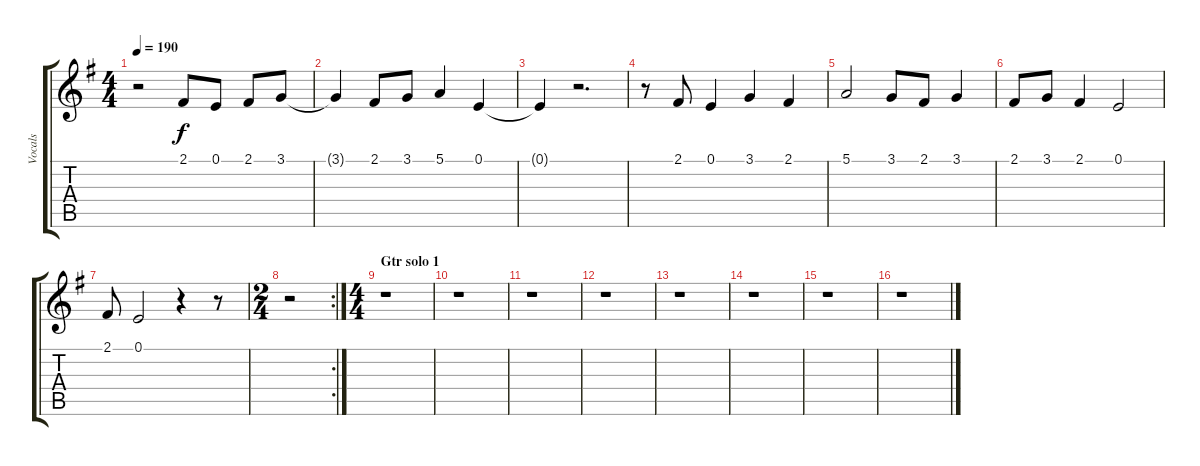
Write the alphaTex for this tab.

\track ("Vocals" "Vocals") {instrument choiraahs}
\staff {score tabs}
\tuning (E4 B3 G3 D3 A2 E2) {hide}
\ts (4 4)
\tempo 190
\clef g2
\ks eminor
r.2{dy f} 2.1.8 0.1.8 2.1.8 3.1.8 |
3.1{t}.4 2.1.8 3.1.8 5.1.4 0.1.4 |
0.1{t}.4 r.2{d} |
r.8 2.1.8 0.1.4 3.1.4 2.1.4 |
5.1.2 3.1.8 2.1.8 3.1.4 |
2.1.8 3.1.8 2.1.4 0.1.2 |
2.1.8 0.1.2 r.4 r.8 |
\rc 2
\ts (2 4)
r.2 |
\ts (4 4)
\section ("" "Gtr solo 1")
r.1 |
r.1 |
r.1 |
r.1 |
r.1 |
r.1 |
r.1 |
r.1
